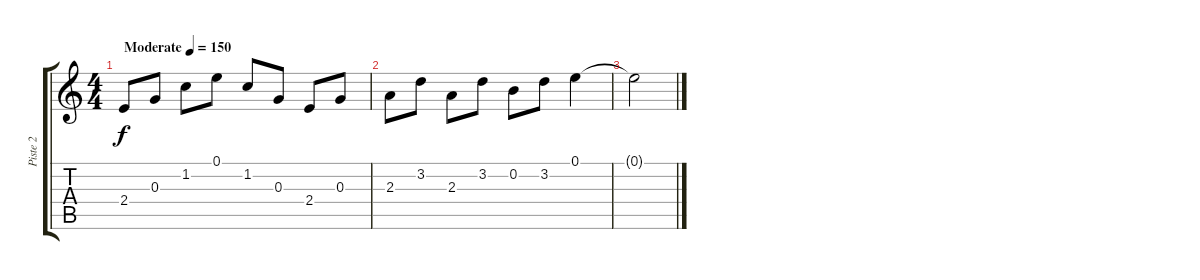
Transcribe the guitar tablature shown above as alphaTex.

\track ("Piste 2" "Piste 2") {instrument acousticguitarsteel}
\staff {score tabs}
\tuning (E4 B3 G3 D3 A2 E2) {hide}
\ts (4 4)
\tempo (150 "Moderate")
\clef g2
\ks c
2.4.8{dy f instrument acousticguitarsteel} 0.3.8 1.2.8 0.1.8 1.2.8 0.3.8 2.4.8 0.3.8 |
2.3.8 3.2.8 2.3.8 3.2.8 0.2.8 3.2.8 0.1.4 |
0.1{t}.2
